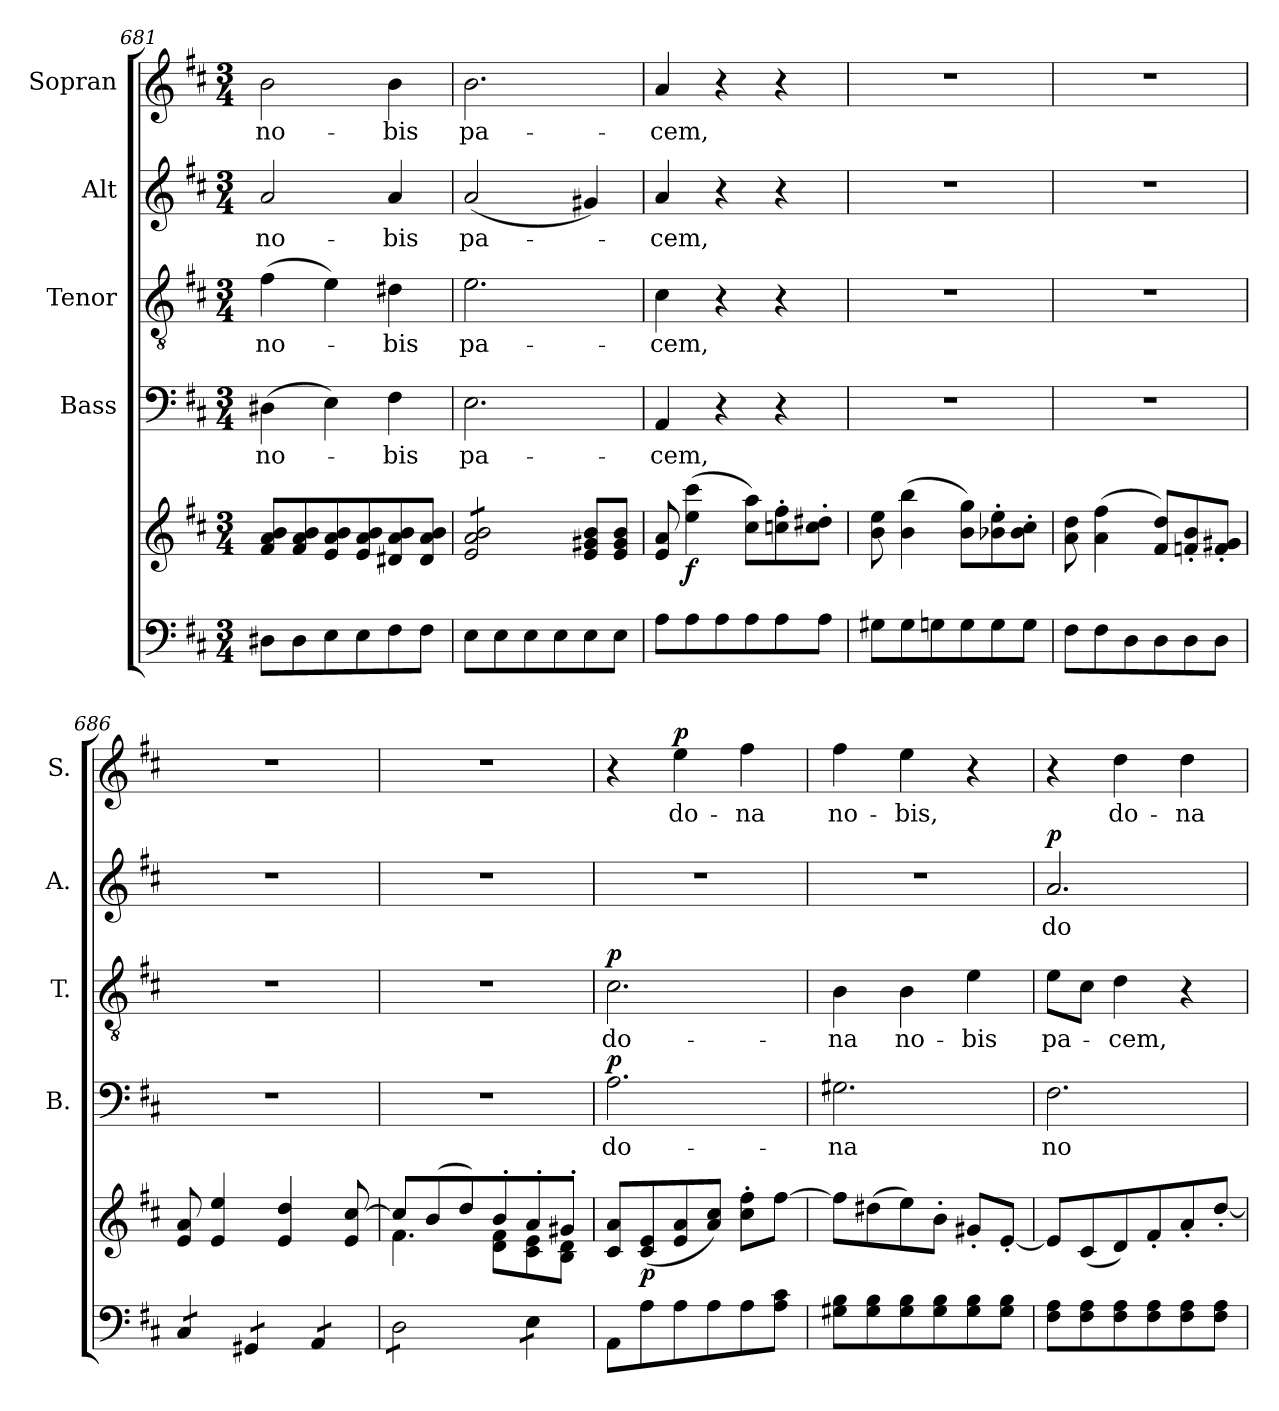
**kern	**kern	**dynam	**kern	**text	**dynam	**kern	**text	**dynam	**kern	**text	**dynam	**kern	**text	**dynam
*part5	*part5	*part5	*part4	*part4	*part4	*part3	*part3	*part3	*part2	*part2	*part2	*part1	*part1	*part1
*staff6	*staff5	*staff5/6	*staff4	*staff4	*staff4	*staff3	*staff3	*staff3	*staff2	*staff2	*staff2	*staff1	*staff1	*staff1
*	*	*	*I"Bass	*	*	*I"Tenor	*	*	*I"Alt	*	*	*I"Sopran	*	*
*	*	*	*I'B.	*	*	*I'T.	*	*	*I'A.	*	*	*I'S.	*	*
*clefF4	*clefG2	*	*clefF4	*	*	*clefGv2	*	*	*clefG2	*	*	*clefG2	*	*
*k[f#c#]	*k[f#c#]	*	*k[f#c#]	*	*	*k[f#c#]	*	*	*k[f#c#]	*	*	*k[f#c#]	*	*
*D:	*D:	*	*D:	*	*	*D:	*	*	*D:	*	*	*D:	*	*
*M3/4	*M3/4	*	*M3/4	*	*	*M3/4	*	*	*M3/4	*	*	*M3/4	*	*
=681	=681	=681	=681	=681	=681	=681	=681	=681	=681	=681	=681	=681	=681	=681
!	!	!	!	!LO:LY:b	!	!	!LO:LY:b	!	!	!LO:LY:b	!	!	!LO:LY:b	!
8D#X\L	8f#/ 8a/ 8b/L	.	(>4D#X\	no-	.	(>4f#\	no-	.	2a/	no-	.	2b\	no-	.
8D#\	8f#/ 8a/ 8b/	.	.	.	.	.	.	.	.	.	.	.	.	.
8E\	8e/ 8a/ 8b/	.	4E\)	.	.	4e\)	.	.	.	.	.	.	.	.
8E\	8e/ 8a/ 8b/	.	.	.	.	.	.	.	.	.	.	.	.	.
!	!	!	!	!LO:LY:b	!	!	!LO:LY:b	!	!	!LO:LY:b	!	!	!LO:LY:b	!
8F#\	8d#X/ 8a/ 8b/	.	4F#\	-bis	.	4d#X\	-bis	.	4a/	-bis	.	4b\	-bis	.
8F#\J	8d#/ 8a/ 8b/J	.	.	.	.	.	.	.	.	.	.	.	.	.
=682	=682	=682	=682	=682	=682	=682	=682	=682	=682	=682	=682	=682	=682	=682
!	!	!	!	!LO:LY:b	!	!	!LO:LY:b	!	!	!LO:LY:b	!	!	!LO:LY:b	!
*	*tremolo	*	*	*	*	*	*	*	*	*	*	*	*	*
8E\L	8e/ 8a/ 8b/L	.	2.E\	pa-	.	2.e\	pa-	.	(<2a/	pa-	.	2.b\	pa-	.
8E\	8e/ 8a/ 8b/	.	.	.	.	.	.	.	.	.	.	.	.	.
8E\	8e/ 8a/ 8b/	.	.	.	.	.	.	.	.	.	.	.	.	.
8E\	8e/ 8a/ 8b/J	.	.	.	.	.	.	.	.	.	.	.	.	.
*	*Xtremolo	*	*	*	*	*	*	*	*	*	*	*	*	*
8E\	8e/ 8g#X/ 8b/L	.	.	.	.	.	.	.	4g#X/)	.	.	.	.	.
8E\J	8e/ 8g#/ 8b/J	.	.	.	.	.	.	.	.	.	.	.	.	.
!!LO:PB:g=z
=683	=683	=683	=683	=683	=683	=683	=683	=683	=683	=683	=683	=683	=683	=683
!	!	!	!	!LO:LY:b	!	!	!LO:LY:b	!	!	!LO:LY:b	!	!	!LO:LY:b	!
8A\L	8e/ 8a/	.	4AA/	-cem,	.	4c#\	-cem,	.	4a/	-cem,	.	4a/	-cem,	.
!	!	!LO:DY:b	!	!	!	!	!	!	!	!	!	!	!	!
8A\	(>4ee\ 4ccc#\	f	.	.	.	.	.	.	.	.	.	.	.	.
8A\	.	.	4r	.	.	4r	.	.	4r	.	.	4r	.	.
8A\	8cc#\ 8aa\L)	.	.	.	.	.	.	.	.	.	.	.	.	.
8A\	8ccn\'> 8ff#\'>	.	4r	.	.	4r	.	.	4r	.	.	4r	.	.
8A\J	8cc\'> 8dd#X\'>J	.	.	.	.	.	.	.	.	.	.	.	.	.
=684	=684	=684	=684	=684	=684	=684	=684	=684	=684	=684	=684	=684	=684	=684
8G#X\L	8b\ 8ee\	.	2.r	.	.	2.r	.	.	2.r	.	.	2.r	.	.
8G#\	(>4b\ 4bb\	.	.	.	.	.	.	.	.	.	.	.	.	.
8Gn\	.	.	.	.	.	.	.	.	.	.	.	.	.	.
8G\	8b\ 8gg\L)	.	.	.	.	.	.	.	.	.	.	.	.	.
8G\	8b-X\'> 8ee\'>	.	.	.	.	.	.	.	.	.	.	.	.	.
8G\J	8b-\'> 8cc#\'>J	.	.	.	.	.	.	.	.	.	.	.	.	.
=685	=685	=685	=685	=685	=685	=685	=685	=685	=685	=685	=685	=685	=685	=685
8F#\L	8a\ 8dd\	.	2.r	.	.	2.r	.	.	2.r	.	.	2.r	.	.
8F#\	(>4a\ 4ff#\	.	.	.	.	.	.	.	.	.	.	.	.	.
8D\	.	.	.	.	.	.	.	.	.	.	.	.	.	.
8D\	8f#/ 8dd/L)	.	.	.	.	.	.	.	.	.	.	.	.	.
8D\	8fn/'< 8b/'<	.	.	.	.	.	.	.	.	.	.	.	.	.
8D\J	8f/'< 8g#X/'<J	.	.	.	.	.	.	.	.	.	.	.	.	.
=686	=686	=686	=686	=686	=686	=686	=686	=686	=686	=686	=686	=686	=686	=686
*tremolo	*	*	*	*	*	*	*	*	*	*	*	*	*	*
8C#/L	8e/ 8a/	.	2.r	.	.	2.r	.	.	2.r	.	.	2.r	.	.
8C#/J	4e/ 4ee/	.	.	.	.	.	.	.	.	.	.	.	.	.
8GG#X/L	.	.	.	.	.	.	.	.	.	.	.	.	.	.
8GG#X/J	4e/ 4dd/	.	.	.	.	.	.	.	.	.	.	.	.	.
8AA/L	.	.	.	.	.	.	.	.	.	.	.	.	.	.
8AA/J	8e/ [8cc#/	.	.	.	.	.	.	.	.	.	.	.	.	.
=687	=687	=687	=687	=687	=687	=687	=687	=687	=687	=687	=687	=687	=687	=687
*	*^	*	*	*	*	*	*	*	*	*	*	*	*	*
8D\L	8cc#/L]	4.f#\	.	2.r	.	.	2.r	.	.	2.r	.	.	2.r	.	.
8D\	(>8b/	.	.	.	.	.	.	.	.	.	.	.	.	.	.
8D\	8dd/)	.	.	.	.	.	.	.	.	.	.	.	.	.	.
8D\J	8b'>/	8d\ 8f#\L	.	.	.	.	.	.	.	.	.	.	.	.	.
8E\L	8a'>/	8c#\ 8e\	.	.	.	.	.	.	.	.	.	.	.	.	.
8E\J	8g#X'>/J	8B\ 8d\J	.	.	.	.	.	.	.	.	.	.	.	.	.
*Xtremolo	*	*	*	*	*	*	*	*	*	*	*	*	*	*	*
=688	=688	=688	=688	=688	=688	=688	=688	=688	=688	=688	=688	=688	=688	=688	=688
!	!	!	!	!	!LO:LY:b	!LO:DY:a	!	!LO:LY:b	!LO:DY:a	!	!	!	!	!	!
*	*v	*v	*	*	*	*	*	*	*	*	*	*	*	*	*
8AA\L	8c#/ 8a/L	.	2.A\	do-	p	2.c#\	do-	p	2.r	.	.	4r	.	.
!	!	!LO:DY:b	!	!	!	!	!	!	!	!	!	!	!	!
8A\	(<8c#/ 8e/	p	.	.	.	.	.	.	.	.	.	.	.	.
!	!	!	!	!	!	!	!	!	!	!	!	!	!LO:LY:b	!LO:DY:a
8A\	8e/ 8a/	.	.	.	.	.	.	.	.	.	.	4ee\	do-	p
8A\	8a/ 8cc#/J)	.	.	.	.	.	.	.	.	.	.	.	.	.
!	!	!	!	!	!	!	!	!	!	!	!	!	!LO:LY:b	!
8A\	8cc#\'> 8ff#\'>L	.	.	.	.	.	.	.	.	.	.	4ff#\	-na	.
8A\ 8c#\J	[8ff#\J	.	.	.	.	.	.	.	.	.	.	.	.	.
!!LO:LB:g=z
=689	=689	=689	=689	=689	=689	=689	=689	=689	=689	=689	=689	=689	=689	=689
!	!	!	!	!LO:LY:b	!	!	!LO:LY:b	!	!	!	!	!	!LO:LY:b	!
8G#X\ 8B\L	8ff#\L]	.	2.G#X\	-na	.	4B\	-na	.	2.r	.	.	4ff#\	no-	.
8G#\ 8B\	(>8dd#X\	.	.	.	.	.	.	.	.	.	.	.	.	.
!	!	!	!	!	!	!	!LO:LY:b	!	!	!	!	!	!LO:LY:b	!
8G#\ 8B\	8ee\)	.	.	.	.	4B\	no-	.	.	.	.	4ee\	-bis,	.
8G#\ 8B\	8b'>\J	.	.	.	.	.	.	.	.	.	.	.	.	.
!	!	!	!	!	!	!	!LO:LY:b	!	!	!	!	!	!	!
8G#\ 8B\	8g#X'</L	.	.	.	.	4e\	-bis	.	.	.	.	4r	.	.
8G#\ 8B\J	[8e'</J	.	.	.	.	.	.	.	.	.	.	.	.	.
=690	=690	=690	=690	=690	=690	=690	=690	=690	=690	=690	=690	=690	=690	=690
!	!	!	!	!LO:LY:b	!	!	!LO:LY:b	!	!	!LO:LY:b	!LO:DY:a	!	!	!
8F#\ 8A\L	8e/L]	.	2.F#\	no-	.	8e\L	pa-	.	2.a/	do-	p	4r	.	.
8F#\ 8A\	(<8c#/	.	.	.	.	8c#\J	.	.	.	.	.	.	.	.
!	!	!	!	!	!	!	!LO:LY:b	!	!	!	!	!	!LO:LY:b	!
8F#\ 8A\	8d/)	.	.	.	.	4d\	-cem,	.	.	.	.	4dd\	do-	.
8F#\ 8A\	8f#'</	.	.	.	.	.	.	.	.	.	.	.	.	.
!	!	!	!	!	!	!	!	!	!	!	!	!	!LO:LY:b	!
8F#\ 8A\	8a'</	.	.	.	.	4r	.	.	.	.	.	4dd\	-na	.
8F#\ 8A\J	[8dd'</J	.	.	.	.	.	.	.	.	.	.	.	.	.
=	=	=	=	=	=	=	=	=	=	=	=	=	=	=
*-	*-	*-	*-	*-	*-	*-	*-	*-	*-	*-	*-	*-	*-	*-
